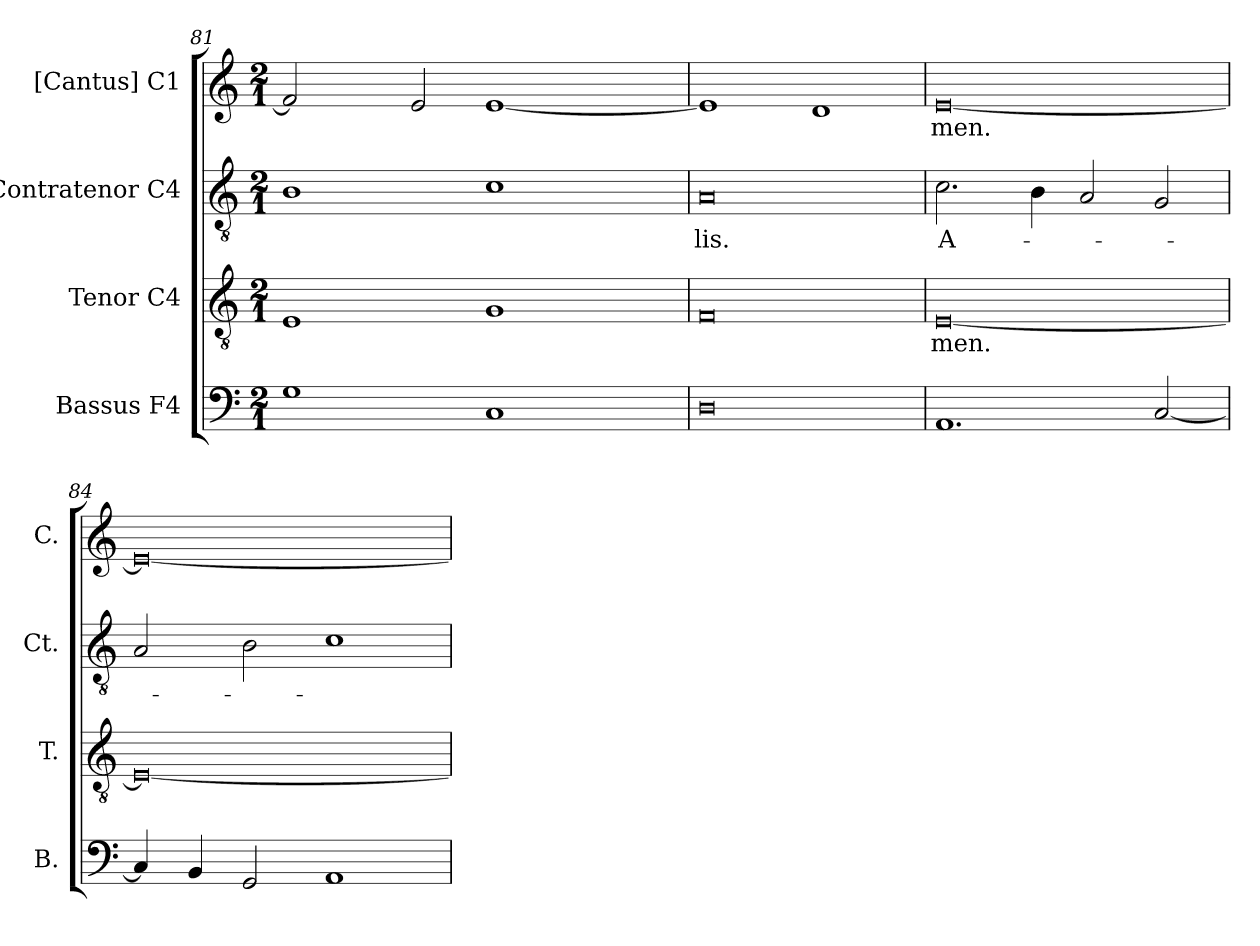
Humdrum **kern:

**kern	**kern	**text	**kern	**text	**kern	**text
*part4	*part3	*part3	*part2	*part2	*part1	*part1
*staff4	*staff3	*staff3	*staff2	*staff2	*staff1	*staff1
*I"Bassus F4	*I"Tenor C4	*	*I"Contratenor C4	*	*I"[Cantus] C1	*
*I'B.	*I'T.	*	*I'Ct.	*	*I'C.	*
!!LO:LB:g=z
*clefF4	*clefGv2	*	*clefGv2	*	*clefG2	*
*k[]	*	*	*k[]	*	*k[]	*
*C:	*	*	*C:	*	*C:	*
*M2/1	*M2/1	*	*M2/1	*	*M2/1	*
=81	=81	=81	=81	=81	=81	=81
*^	*^	*	*^	*	*	*
1G	4ryy	1E	4ryy	.	1B	4ryy	.	2f/]	.
.	16.ryy	.	8ryy	.	.	16.ryy	.	.	.
.	1ryy	.	.	.	.	1ryy	.	.	.
.	.	.	64ryy	.	.	.	.	.	.
.	.	.	1ryy	.	.	.	.	.	.
.	.	.	.	.	.	.	.	2e/	.
1C	.	1G	.	.	1c	.	.	[<1e	.
.	2ryy	.	.	.	.	2ryy	.	.	.
.	.	.	2ryy	.	.	.	.	.	.
.	8ryy	.	.	.	.	8ryy	.	.	.
.	.	.	16..ryy	.	.	.	.	.	.
.	32ryy	.	.	.	.	32ryy	.	.	.
=82	=82	=82	=82	=82	=82	=82	=82	=82	=82
!	!	!	!	!	!	!	!LO:LY:b:cj	!	!
*v	*v	*	*	*	*v	*v	*	*	*
*	*v	*v	*	*	*	*	*
0D	0F	.	0A	-lis.	1e]	.
.	.	.	.	.	1d	.
=83	=83	=83	=83	=83	=83	=83
!	!	!LO:LY:b:cj	!	!LO:LY:b:cj	!	!LO:LY:b:cj
1.AA	[<0E	men.	2.c\	A-	[<0e	-men.
.	.	.	4B\	.	.	.
.	.	.	2A/	.	.	.
[<2C/	.	.	2G/	.	.	.
=84	=84	=84	=84	=84	=84	=84
4C/]	0E_<	.	2A/	.	0e_<	.
4BB/	.	.	.	.	.	.
2GG/	.	.	2B\	.	.	.
1AA	.	.	1c	.	.	.
=	=	=	=	=	=	=
*-	*-	*-	*-	*-	*-	*-
